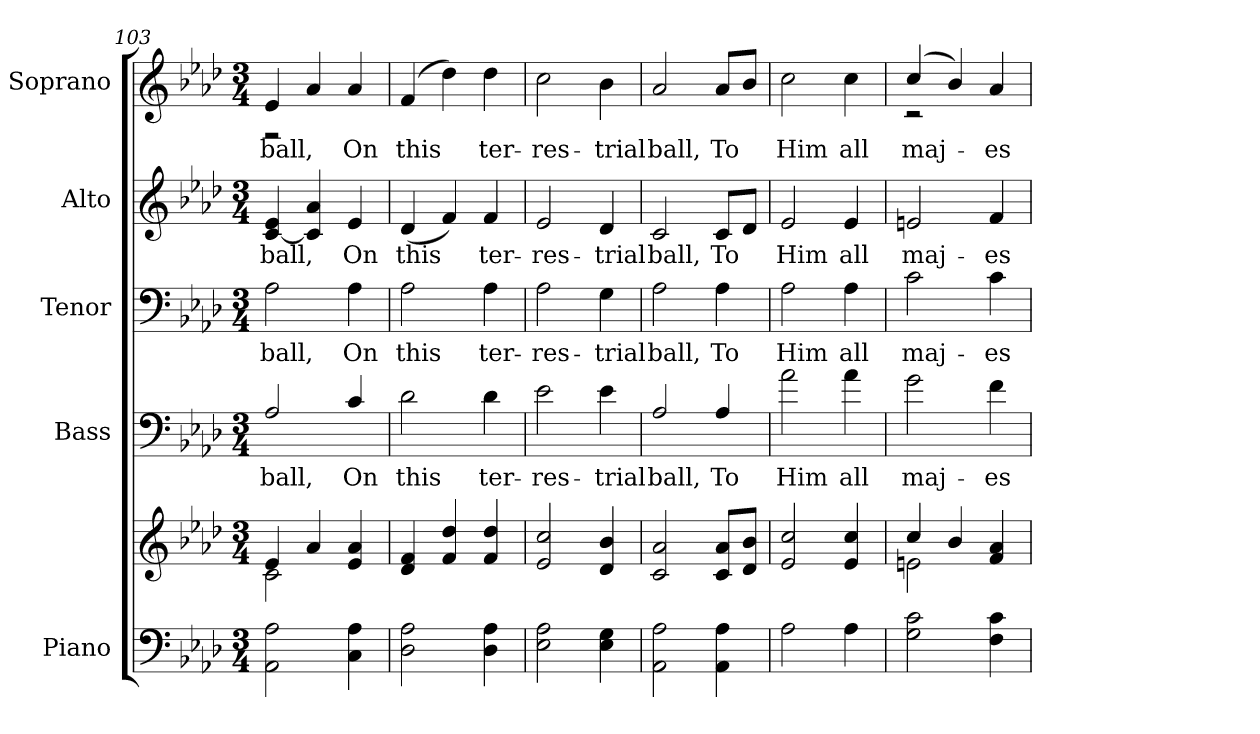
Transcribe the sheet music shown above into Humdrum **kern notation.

**kern	**kern	**kern	**text	**kern	**text	**kern	**text	**kern	**text
*part5	*part5	*part4	*part4	*part3	*part3	*part2	*part2	*part1	*part1
*staff6	*staff5	*staff4	*staff4	*staff3	*staff3	*staff2	*staff2	*staff1	*staff1
*I"Piano	*	*I"Bass	*	*I"Tenor	*	*I"Alto	*	*I"Soprano	*
*I'Pno.	*	*I'B.	*	*I'T.	*	*I'A.	*	*I'S.	*
*clefF4	*clefG2	*clefF4	*	*clefF4	*	*clefG2	*	*clefG2	*
*	*	*ITrd7c12	*	*	*	*	*	*	*
*k[b-e-a-d-]	*k[b-e-a-d-]	*k[b-e-a-d-]	*	*k[b-e-a-d-]	*	*k[b-e-a-d-]	*	*k[b-e-a-d-]	*
*f:	*f:	*f:	*	*f:	*	*f:	*	*f:	*
*M3/4	*M3/4	*M3/4	*	*M3/4	*	*M3/4	*	*M3/4	*
=103	=103	=103	=103	=103	=103	=103	=103	=103	=103
*	*^	*	*	*	*	*	*	*	*
!	!	!	!	!LO:LY:b:color=#000000	!	!	!	!	!	!
!	!	!	!	!	!	!LO:LY:b:color=#000000	!	!	!	!
!	!	!	!	!	!	!	!	!LO:LY:b:color=#000000	!	!
!	!	!	!	!	!	!	!	!	!	!LO:LY:b:color=#000000
*	*	*	*	*	*	*	*	*	*^	*
2AA-i\ 2A-i	4e-i/	2ci\	2AA-i/	ball,	2A-i\	ball,	[<4ci/ 4e-i	ball,	4e-i/	2r	ball,
.	4a-i/	.	.	.	.	.	(4ci/] 4a-i	.	4a-i/	.	.
!	!	!	!	!LO:LY:b:color=#000000	!	!	!	!	!	!	!
!	!	!	!	!	!	!LO:LY:b:color=#000000	!	!	!	!	!
!	!	!	!	!	!	!	!	!LO:LY:b:color=#000000	!	!	!
!	!	!	!	!	!	!	!	!	!	!	!LO:LY:b:color=#000000
4Ci\ 4A-i	4e-i/ 4a-i	4ryy	4Ci/	On	4A-i\	On	4e-i/	On	4a-i/	4ryy	On
*	*v	*v	*	*	*	*	*	*	*v	*v	*
=104	=104	=104	=104	=104	=104	=104	=104	=104	=104
*	*^	*	*	*	*	*	*	*^	*
!	!	!	!	!LO:LY:b:color=#000000	!	!	!	!	!	!	!
*	*v	*v	*	*	*	*	*	*	*v	*v	*
*	*^	*	*	*	*	*	*	*^	*
!	!	!	!	!	!	!LO:LY:b:color=#000000	!	!	!	!	!
*	*v	*v	*	*	*	*	*	*	*v	*v	*
*	*^	*	*	*	*	*	*	*^	*
!	!	!	!	!	!	!	!	!LO:LY:b:color=#000000	!	!	!
*	*v	*v	*	*	*	*	*	*	*v	*v	*
*	*^	*	*	*	*	*	*	*^	*
!	!	!	!	!	!	!	!	!	!	!	!LO:LY:b:color=#000000
*	*v	*v	*	*	*	*	*	*	*v	*v	*
2D-i\ 2A-i	((4d-i/ 4fi	2D-i\	this	2A-i\	this	(4d-i/	this	(4fi/	this
.	4fi/ 4dd-i	.	.	.	.	4fi/)	.	4dd-i\)	.
!	!	!	!LO:LY:b:color=#000000	!	!	!	!	!	!
!	!	!	!	!	!LO:LY:b:color=#000000	!	!	!	!
!	!	!	!	!	!	!	!LO:LY:b:color=#000000	!	!
!	!	!	!	!	!	!	!	!	!LO:LY:b:color=#000000
4D-i\ 4A-i	4fi/ 4dd-i	4D-i\	ter-	4A-i\	ter-	4fi/	ter-	4dd-i\	ter-
=105	=105	=105	=105	=105	=105	=105	=105	=105	=105
!	!	!	!LO:LY:b:color=#000000	!	!	!	!	!	!
!	!	!	!	!	!LO:LY:b:color=#000000	!	!	!	!
!	!	!	!	!	!	!	!LO:LY:b:color=#000000	!	!
!	!	!	!	!	!	!	!	!	!LO:LY:b:color=#000000
2E-i\ 2A-i	2e-i/ 2cci	2E-i\	-res-	2A-i\	-res-	2e-i/	-res-	2cci\	-res-
!	!	!	!LO:LY:b:color=#000000	!	!	!	!	!	!
!	!	!	!	!	!LO:LY:b:color=#000000	!	!	!	!
!	!	!	!	!	!	!	!LO:LY:b:color=#000000	!	!
!	!	!	!	!	!	!	!	!	!LO:LY:b:color=#000000
4E-i\ 4Gi	4d-i/ 4b-i	4E-i\	-trial	4Gi\	-trial	4d-i/	-trial	4b-i\	-trial
=106	=106	=106	=106	=106	=106	=106	=106	=106	=106
!	!	!	!LO:LY:b:color=#000000	!	!	!	!	!	!
!	!	!	!	!	!LO:LY:b:color=#000000	!	!	!	!
!	!	!	!	!	!	!	!LO:LY:b:color=#000000	!	!
!	!	!	!	!	!	!	!	!	!LO:LY:b:color=#000000
2AA-i\ 2A-i	2ci/ 2a-i	2AA-i/	ball,	2A-i\	ball,	2ci/	ball,	2a-i/	ball,
!	!	!	!LO:LY:b:color=#000000	!	!	!	!	!	!
!	!	!	!	!	!LO:LY:b:color=#000000	!	!	!	!
!	!	!	!	!	!	!	!LO:LY:b:color=#000000	!	!
!	!	!	!	!	!	!	!	!	!LO:LY:b:color=#000000
4AA-i\ 4A-i	8ci/ 8a-iL	4AA-i/	To	4A-i\	To	8ci/L	To	8a-i/L	To
.	8d-i/ 8b-iJ	.	.	.	.	8d-i/J	.	8b-i/J	.
=107	=107	=107	=107	=107	=107	=107	=107	=107	=107
!	!	!	!LO:LY:b:color=#000000	!	!	!	!	!	!
!	!	!	!	!	!LO:LY:b:color=#000000	!	!	!	!
!	!	!	!	!	!	!	!LO:LY:b:color=#000000	!	!
!	!	!	!	!	!	!	!	!	!LO:LY:b:color=#000000
2A-i\	2e-i/ 2cci	2A-i\	Him	2A-i\	Him	2e-i/	Him	2cci\	Him
!	!	!	!LO:LY:b:color=#000000	!	!	!	!	!	!
!	!	!	!	!	!LO:LY:b:color=#000000	!	!	!	!
!	!	!	!	!	!	!	!LO:LY:b:color=#000000	!	!
!	!	!	!	!	!	!	!	!	!LO:LY:b:color=#000000
4A-i\	4e-i/ 4cci	4A-i\	all	4A-i\	all	4e-i/	all	4cci\	all
!!LO:PB:g=z
=108	=108	=108	=108	=108	=108	=108	=108	=108	=108
*	*^	*	*	*	*	*	*	*	*
!	!	!	!	!LO:LY:b:color=#000000	!	!	!	!	!	!
!	!	!	!	!	!	!LO:LY:b:color=#000000	!	!	!	!
!	!	!	!	!	!	!	!	!LO:LY:b:color=#000000	!	!
!	!	!	!	!	!	!	!	!	!	!LO:LY:b:color=#000000
*	*	*	*	*	*	*	*	*	*^	*
2Gi\ 2ci	4cci/	2eni\	2Gi\	maj-	2ci\	maj-	2eni/	maj-	(4cci/	2r	maj-
.	4b-i/	.	.	.	.	.	.	.	4b-i/)	.	.
!	!	!	!	!LO:LY:b:color=#000000	!	!	!	!	!	!	!
!	!	!	!	!	!	!LO:LY:b:color=#000000	!	!	!	!	!
!	!	!	!	!	!	!	!	!LO:LY:b:color=#000000	!	!	!
!	!	!	!	!	!	!	!	!	!	!	!LO:LY:b:color=#000000
4Fi\ 4ci	4fi/ 4a-i	4ryy	4Fi\	-es-	4ci\	-es-	4fi/	-es-	4a-i/	4ryy	-es-
*	*v	*v	*	*	*	*	*	*	*v	*v	*
=	=	=	=	=	=	=	=	=	=
*-	*-	*-	*-	*-	*-	*-	*-	*-	*-
